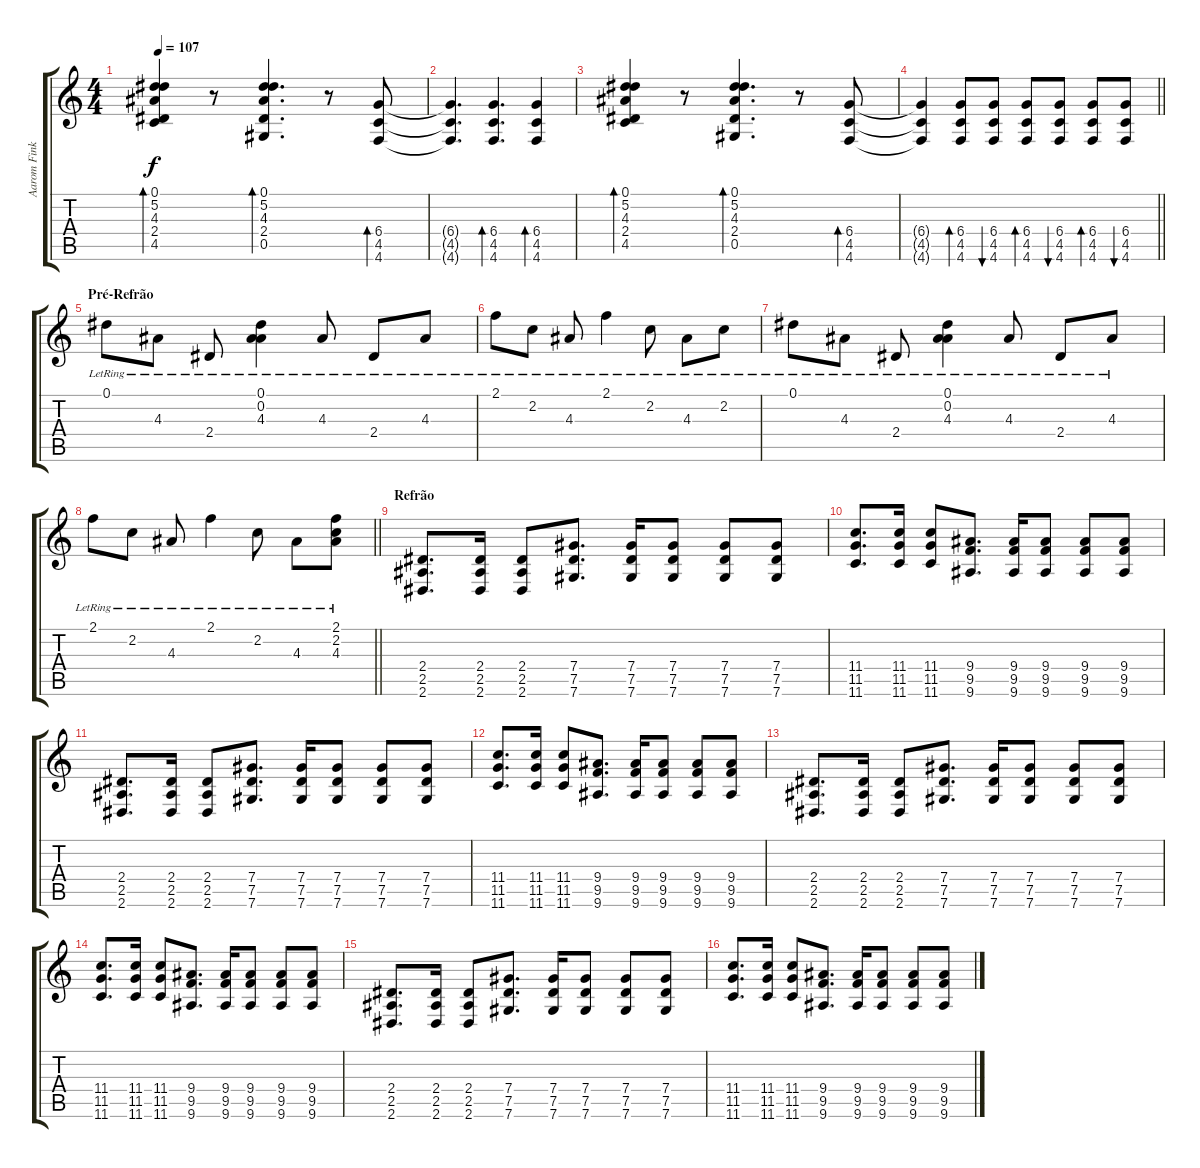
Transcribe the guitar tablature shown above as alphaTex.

\track ("Aarom Fink" "Aarom Fink") {instrument acousticguitarsteel}
\staff {score tabs}
\tuning (Eb4 Bb3 Gb3 Db3 Ab2 Db2) {hide}
\ts (4 4)
\tempo 107
\clef g2
\ks c
(0.1 5.2 4.3 2.4 4.5).4{bd 60 dy f} r.8 (0.1 5.2 4.3 2.4 0.5).4{d bd 60} r.8 (6.4 4.5 4.6).8{bd 60} |
(6.4{t} 4.5{t} 4.6{t}).4{d} (6.4 4.5 4.6).4{d bd 60} (6.4 4.5 4.6).4{bd 60} |
(0.1 5.2 4.3 2.4 4.5).4{bd 60} r.8 (0.1 5.2 4.3 2.4 0.5).4{d bd 60} r.8 (6.4 4.5 4.6).8{bd 60} |
\barLineRight lightlight
(6.4{t} 4.5{t} 4.6{t}).4 (6.4 4.5 4.6).8{bd 60} (6.4 4.5 4.6).8{bu 60} (6.4 4.5 4.6).8{bd 60} (6.4 4.5 4.6).8{bu 60} (6.4 4.5 4.6).8{bd 60} (6.4 4.5 4.6).8{bu 60} |
\section ("" "Pré-Refrão")
0.1{lr}.8 4.3{lr}.8 2.4{lr}.8 (0.1{lr} 0.2{lr} 4.3{lr}).4 4.3{lr}.8 2.4{lr}.8 4.3{lr}.8 |
2.1{lr}.8 2.2{lr}.8 4.3{lr}.8 2.1{lr}.4 2.2{lr}.8 4.3{lr}.8 2.2{lr}.8 |
0.1{lr}.8 4.3{lr}.8 2.4{lr}.8 (0.1{lr} 0.2{lr} 4.3{lr}).4 4.3{lr}.8 2.4{lr}.8 4.3{lr}.8 |
\barLineRight lightlight
2.1{lr}.8 2.2{lr}.8 4.3{lr}.8 2.1{lr}.4 2.2{lr}.8 4.3{lr}.8 (2.1{lr} 2.2{lr} 4.3{lr}).8 |
\section ("" "Refrão")
(2.4 2.5 2.6).8{d instrument distortionguitar} (2.4 2.5 2.6).16 (2.4 2.5 2.6).8 (7.4 7.5 7.6).8{d} (7.4 7.5 7.6).16 (7.4 7.5 7.6).8 (7.4 7.5 7.6).8 (7.4 7.5 7.6).8 |
(11.4 11.5 11.6).8{d} (11.4 11.5 11.6).16 (11.4 11.5 11.6).8 (9.4 9.5 9.6).8{d} (9.4 9.5 9.6).16 (9.4 9.5 9.6).8 (9.4 9.5 9.6).8 (9.4 9.5 9.6).8 |
(2.4 2.5 2.6).8{d} (2.4 2.5 2.6).16 (2.4 2.5 2.6).8 (7.4 7.5 7.6).8{d} (7.4 7.5 7.6).16 (7.4 7.5 7.6).8 (7.4 7.5 7.6).8 (7.4 7.5 7.6).8 |
(11.4 11.5 11.6).8{d} (11.4 11.5 11.6).16 (11.4 11.5 11.6).8 (9.4 9.5 9.6).8{d} (9.4 9.5 9.6).16 (9.4 9.5 9.6).8 (9.4 9.5 9.6).8 (9.4 9.5 9.6).8 |
(2.4 2.5 2.6).8{d} (2.4 2.5 2.6).16 (2.4 2.5 2.6).8 (7.4 7.5 7.6).8{d} (7.4 7.5 7.6).16 (7.4 7.5 7.6).8 (7.4 7.5 7.6).8 (7.4 7.5 7.6).8 |
(11.4 11.5 11.6).8{d} (11.4 11.5 11.6).16 (11.4 11.5 11.6).8 (9.4 9.5 9.6).8{d} (9.4 9.5 9.6).16 (9.4 9.5 9.6).8 (9.4 9.5 9.6).8 (9.4 9.5 9.6).8 |
(2.4 2.5 2.6).8{d} (2.4 2.5 2.6).16 (2.4 2.5 2.6).8 (7.4 7.5 7.6).8{d} (7.4 7.5 7.6).16 (7.4 7.5 7.6).8 (7.4 7.5 7.6).8 (7.4 7.5 7.6).8 |
(11.4 11.5 11.6).8{d} (11.4 11.5 11.6).16 (11.4 11.5 11.6).8 (9.4 9.5 9.6).8{d} (9.4 9.5 9.6).16 (9.4 9.5 9.6).8 (9.4 9.5 9.6).8 (9.4 9.5 9.6).8
